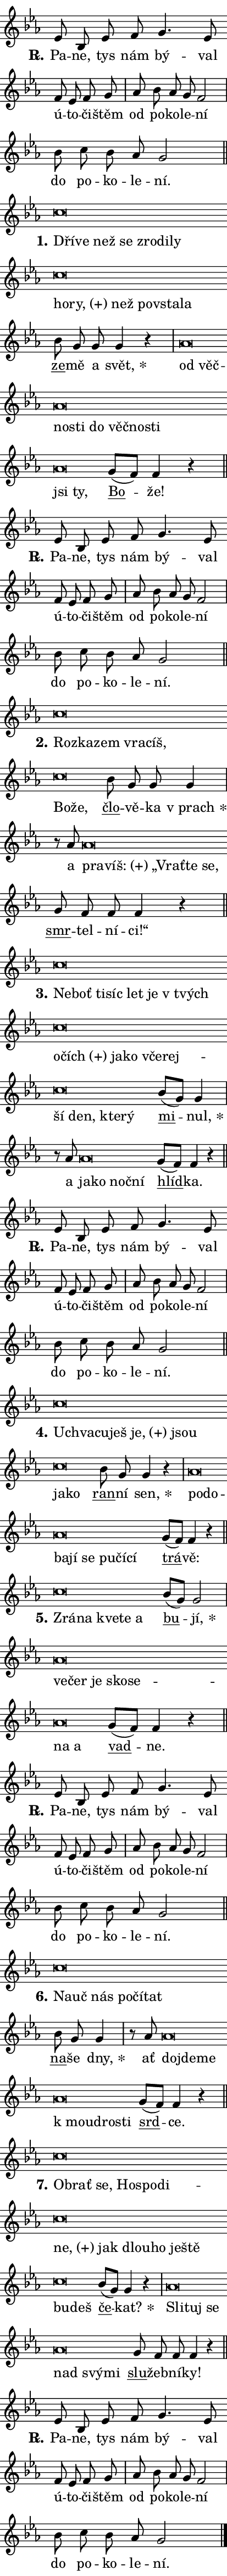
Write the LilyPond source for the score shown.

\version "2.24.0"
\header { tagline = "" }
\paper {
  indent = 0\cm
  top-margin = 0\cm
  right-margin = 0\cm
  bottom-margin = 0\cm
  left-margin = 0\cm
  paper-width = 7\cm
  page-breaking = #ly:one-page-breaking
  system-system-spacing.basic-distance = #11
  score-system-spacing.basic-distance = #11
  ragged-last = ##f
}


%% Author: Thomas Morley
%% https://lists.gnu.org/archive/html/lilypond-user/2020-05/msg00002.html
#(define (line-position grob)
"Returns position of @var[grob} in current system:
   @code{'start}, if at first time-step
   @code{'end}, if at last time-step
   @code{'middle} otherwise
"
  (let* ((col (ly:item-get-column grob))
         (ln (ly:grob-object col 'left-neighbor))
         (rn (ly:grob-object col 'right-neighbor))
         (col-to-check-left (if (ly:grob? ln) ln col))
         (col-to-check-right (if (ly:grob? rn) rn col))
         (break-dir-left
           (and
             (ly:grob-property col-to-check-left 'non-musical #f)
             (ly:item-break-dir col-to-check-left)))
         (break-dir-right
           (and
             (ly:grob-property col-to-check-right 'non-musical #f)
             (ly:item-break-dir col-to-check-right))))
        (cond ((eqv? 1 break-dir-left) 'start)
              ((eqv? -1 break-dir-right) 'end)
              (else 'middle))))

#(define (tranparent-at-line-position vctor)
  (lambda (grob)
  "Relying on @code{line-position} select the relevant enry from @var{vctor}.
Used to determine transparency,"
    (case (line-position grob)
      ((end) (not (vector-ref vctor 0)))
      ((middle) (not (vector-ref vctor 1)))
      ((start) (not (vector-ref vctor 2))))))

noteHeadBreakVisibility =
#(define-music-function (break-visibility)(vector?)
"Makes @code{NoteHead}s transparent relying on @var{break-visibility}"
#{
  \override NoteHead.transparent =
    #(tranparent-at-line-position break-visibility)
#})

#(define delete-ledgers-for-transparent-note-heads
  (lambda (grob)
    "Reads whether a @code{NoteHead} is transparent.
If so this @code{NoteHead} is removed from @code{'note-heads} from
@var{grob}, which is supposed to be @code{LedgerLineSpanner}.
As a result ledgers are not printed for this @code{NoteHead}"
    (let* ((nhds-array (ly:grob-object grob 'note-heads))
           (nhds-list
             (if (ly:grob-array? nhds-array)
                 (ly:grob-array->list nhds-array)
                 '()))
           ;; Relies on the transparent-property being done before
           ;; Staff.LedgerLineSpanner.after-line-breaking is executed.
           ;; This is fragile ...
           (to-keep
             (remove
               (lambda (nhd)
                 (ly:grob-property nhd 'transparent #f))
               nhds-list)))
      ;; TODO find a better method to iterate over grob-arrays, similiar
      ;; to filter/remove etc for lists
      ;; For now rebuilt from scratch
      (set! (ly:grob-object grob 'note-heads)  '())
      (for-each
        (lambda (nhd)
          (ly:pointer-group-interface::add-grob grob 'note-heads nhd))
        to-keep))))

hideNotes = {
  \noteHeadBreakVisibility #begin-of-line-visible
}
unHideNotes = {
  \noteHeadBreakVisibility #all-visible
}

% work-around for resetting accidentals
% https://lilypond.org/doc/v2.23/Documentation/notation/displaying-rhythms#unmetered-music
cadenzaMeasure = {
  \cadenzaOff
  \partial 1024 s1024
  \cadenzaOn
}

#(define-markup-command (accent layout props text) (markup?)
  "Underline accented syllable"
  (interpret-markup layout props
    #{\markup \override #'(offset . 4.3) \underline { #text }#}))

responsum = \markup \concat {
  "R" \hspace #-1.05 \path #0.1 #'((moveto 0 0.07) (lineto 0.9 0.8)) \hspace #0.05 "."
}

\layout {
    \context {
        \Staff
        \remove "Time_signature_engraver"
        \override LedgerLineSpanner.after-line-breaking = #delete-ledgers-for-transparent-note-heads
    }
    \context {
        \Voice {
            \override NoteHead.output-attributes = #'((class . "notehead"))
            \override Hairpin.height = #0.55
        }
    }
    \context {
        \Lyrics {
            \override StanzaNumber.output-attributes = #'((class . "stanzanumber"))
            \override LyricSpace.minimum-distance = #0.9
            \override LyricText.font-name = #"TeX Gyre Schola"
            \override LyricText.font-size = 1
            \override StanzaNumber.font-name = #"TeX Gyre Schola Bold"
            \override StanzaNumber.font-size = 1
        }
    }
}

% magnetic-lyrics.ily
%
%   written by
%     Jean Abou Samra <jean@abou-samra.fr>
%     Werner Lemberg <wl@gnu.org>
%
%   adapted by
%     Jiri Hon <jiri.hon@gmail.com>
%
% Version 2022-Apr-15

% https://www.mail-archive.com/lilypond-user@gnu.org/msg149350.html

#(define (Left_hyphen_pointer_engraver context)
   "Collect syllable-hyphen-syllable occurrences in lyrics and store
them in properties.  This engraver only looks to the left.  For
example, if the lyrics input is @code{foo -- bar}, it does the
following.

@itemize @bullet
@item
Set the @code{text} property of the @code{LyricHyphen} grob between
@q{foo} and @q{bar} to @code{foo}.

@item
Set the @code{left-hyphen} property of the @code{LyricText} grob with
text @q{foo} to the @code{LyricHyphen} grob between @q{foo} and
@q{bar}.
@end itemize

Use this auxiliary engraver in combination with the
@code{lyric-@/text::@/apply-@/magnetic-@/offset!} hook."
   (let ((hyphen #f)
         (text #f))
     (make-engraver
      (acknowledgers
       ((lyric-syllable-interface engraver grob source-engraver)
        (set! text grob)))
      (end-acknowledgers
       ((lyric-hyphen-interface engraver grob source-engraver)
        ;(when (not (grob::has-interface grob 'lyric-space-interface))
          (set! hyphen grob)));)
      ((stop-translation-timestep engraver)
       (when (and text hyphen)
         (ly:grob-set-object! text 'left-hyphen hyphen))
       (set! text #f)
       (set! hyphen #f)))))

#(define (lyric-text::apply-magnetic-offset! grob)
   "If the space between two syllables is less than the value in
property @code{LyricText@/.details@/.squash-threshold}, move the right
syllable to the left so that it gets concatenated with the left
syllable.

Use this function as a hook for
@code{LyricText@/.after-@/line-@/breaking} if the
@code{Left_@/hyphen_@/pointer_@/engraver} is active."
   (let ((hyphen (ly:grob-object grob 'left-hyphen #f)))
     (when hyphen
       (let ((left-text (ly:spanner-bound hyphen LEFT)))
         (when (grob::has-interface left-text 'lyric-syllable-interface)
           (let* ((common (ly:grob-common-refpoint grob left-text X))
                  (this-x-ext (ly:grob-extent grob common X))
                  (left-x-ext
                   (begin
                     ;; Trigger magnetism for left-text.
                     (ly:grob-property left-text 'after-line-breaking)
                     (ly:grob-extent left-text common X)))
                  ;; `delta` is the gap width between two syllables.
                  (delta (- (interval-start this-x-ext)
                            (interval-end left-x-ext)))
                  (details (ly:grob-property grob 'details))
                  (threshold (assoc-get 'squash-threshold details 0.2)))
             (when (< delta threshold)
               (let* (;; We have to manipulate the input text so that
                      ;; ligatures crossing syllable boundaries are not
                      ;; disabled.  For languages based on the Latin
                      ;; script this is essentially a beautification.
                      ;; However, for non-Western scripts it can be a
                      ;; necessity.
                      (lt (ly:grob-property left-text 'text))
                      (rt (ly:grob-property grob 'text))
                      (is-space (grob::has-interface hyphen 'lyric-space-interface))
                      (space (if is-space " " ""))
                      (space-markup (grob-interpret-markup grob " "))
                      (space-size (interval-length (ly:stencil-extent space-markup X)))
                      (extra-delta (if is-space space-size 0))
                      ;; Append new syllable.
                      (ltrt-space (if (and (string? lt) (string? rt))
                                (string-append lt space rt)
                                (make-concat-markup (list lt space rt))))
                      ;; Right-align `ltrt` to the right side.
                      (ltrt-space-markup (grob-interpret-markup
                               grob
                               (make-translate-markup
                                (cons (interval-length this-x-ext) 0)
                                (make-right-align-markup ltrt-space)))))
                 (begin
                   ;; Don't print `left-text`.
                   (ly:grob-set-property! left-text 'stencil #f)
                   ;; Set text and stencil (which holds all collected
                   ;; syllables so far) and shift it to the left.
                   (ly:grob-set-property! grob 'text ltrt-space)
                   (ly:grob-set-property! grob 'stencil ltrt-space-markup)
                   (ly:grob-translate-axis! grob (- (- delta extra-delta)) X))))))))))


#(define (lyric-hyphen::displace-bounds-first grob)
   ;; Make very sure this callback isn't triggered too early.
   (let ((left (ly:spanner-bound grob LEFT))
         (right (ly:spanner-bound grob RIGHT)))
     (ly:grob-property left 'after-line-breaking)
     (ly:grob-property right 'after-line-breaking)
     (ly:lyric-hyphen::print grob)))

squashThreshold = #0.4

\layout {
  \context {
    \Lyrics
    \consists #Left_hyphen_pointer_engraver
    \override LyricText.after-line-breaking =
      #lyric-text::apply-magnetic-offset!
    \override LyricHyphen.stencil = #lyric-hyphen::displace-bounds-first
    \override LyricText.details.squash-threshold = \squashThreshold
    \override LyricHyphen.minimum-distance = 0
    \override LyricHyphen.minimum-length = \squashThreshold
  }
}

squash = \override LyricText.details.squash-threshold = 9999
unSquash = \override LyricText.details.squash-threshold = \squashThreshold

left = \override LyricText.self-alignment-X = #LEFT
unLeft = \revert LyricText.self-alignment-X

starOffset = #(lambda (grob) 
                (let ((x_offset (ly:self-alignment-interface::aligned-on-x-parent grob)))
                  (if (= x_offset 0) 0 (+ x_offset 1.2))))

star = #(define-music-function (syllable)(string?)
"Append star separator at the end of a syllable"
#{
  \once \override LyricText.X-offset = #starOffset
  \lyricmode { \markup {
    #syllable
    \override #'((font-name . "TeX Gyre Schola Bold")) \hspace #0.2 \lower #0.65 \larger "*"
  } }
#})

starAccent = #(define-music-function (syllable)(string?)
"Append star separator at the end of a syllable and make accent"
#{
  \once \override LyricText.X-offset = #starOffset
  \lyricmode { \markup {
    \accent #syllable
    \override #'((font-name . "TeX Gyre Schola Bold")) \hspace #0.2 \lower #0.65 \larger "*"
  } }
#})

breath = #(define-music-function (syllable)(string?)
"Append breathing indicator at the end of a syllable"
#{
  \lyricmode { \markup { #syllable "+" } }
#})

optionalBreath = #(define-music-function (syllable)(string?)
"Append optional breathing indicator at the end of a syllable"
#{
  \lyricmode { \markup { #syllable "(+)" } }
#})


\score {
    <<
        \new Voice = "melody" { \cadenzaOn \key es \major \relative { es'8 bes es f g4. es8 \bar "" f es f g \cadenzaMeasure \bar "|" as bes as g f2 \cadenzaMeasure \bar "|" bes8 c bes as g2 \cadenzaMeasure \bar "||" \break } }
        \new Lyrics \lyricsto "melody" { \lyricmode { \set stanza = \responsum
Pa -- ne, tys nám bý -- val ú -- to -- či -- štěm od po -- ko -- le -- ní do po -- ko -- le -- ní. } }
    >>
    \layout {}
}

\score {
    <<
        \new Voice = "melody" { \cadenzaOn \key es \major \relative { c''\breve*1/16 \hideNotes \breve*1/16 \bar "" \breve*1/16 \bar "" \breve*1/16 \bar "" \breve*1/16 \bar "" \breve*1/16 \bar "" \breve*1/16 \bar "" \breve*1/16 \bar "" \breve*1/16 \bar "" \breve*1/16 \bar "" \breve*1/16 \bar "" \breve*1/16 \breve*1/16 \bar "" \unHideNotes \bar "" bes8 g g g4 r \cadenzaMeasure \bar "|" as\breve*1/16 \hideNotes \breve*1/16 \bar "" \breve*1/16 \bar "" \breve*1/16 \bar "" \breve*1/16 \bar "" \breve*1/16 \bar "" \breve*1/16 \bar "" \breve*1/16 \bar "" \breve*1/16 \breve*1/16 \bar "" \unHideNotes \bar "" g8[( f)] f4 r \cadenzaMeasure \bar "||" \break } }
        \new Lyrics \lyricsto "melody" { \lyricmode { \set stanza = "1."
\left Dří -- \squash ve než se zro -- di -- ly ho -- \optionalBreath ry, než po -- vsta -- la \unLeft \unSquash \markup \accent ze -- mě a \star svět, \left od \squash věč -- no -- sti do věč -- no -- sti jsi ty, \unLeft \unSquash \markup \accent Bo -- že! } }
    >>
    \layout {}
}

\score {
    <<
        \new Voice = "melody" { \cadenzaOn \key es \major \relative { es'8 bes es f g4. es8 \bar "" f es f g \cadenzaMeasure \bar "|" as bes as g f2 \cadenzaMeasure \bar "|" bes8 c bes as g2 \cadenzaMeasure \bar "||" \break } }
        \new Lyrics \lyricsto "melody" { \lyricmode { \set stanza = \responsum
Pa -- ne, tys nám bý -- val ú -- to -- či -- štěm od po -- ko -- le -- ní do po -- ko -- le -- ní. } }
    >>
    \layout {}
}

\score {
    <<
        \new Voice = "melody" { \cadenzaOn \key es \major \relative { c''\breve*1/16 \hideNotes \breve*1/16 \bar "" \breve*1/16 \bar "" \breve*1/16 \bar "" \breve*1/16 \bar "" \breve*1/16 \breve*1/16 \bar "" \unHideNotes \bar "" bes8 g g g4 \cadenzaMeasure \bar "|" r8 as8 as\breve*1/16 \hideNotes \breve*1/16 \bar "" \breve*1/16 \bar "" \breve*1/16 \breve*1/16 \bar "" \unHideNotes \bar "" g8 f f f4 r \cadenzaMeasure \bar "||" \break } }
        \new Lyrics \lyricsto "melody" { \lyricmode { \set stanza = "2."
\left Roz -- \squash ka -- zem vra -- cíš, Bo -- že, \unLeft \unSquash \markup \accent člo -- vě -- ka \star "v prach" a \left pra -- \squash \optionalBreath víš: „Vrať -- te se, \unLeft \unSquash \markup \accent smr -- tel -- ní -- ci!“ } }
    >>
    \layout {}
}

\score {
    <<
        \new Voice = "melody" { \cadenzaOn \key es \major \relative { c''\breve*1/16 \hideNotes \breve*1/16 \bar "" \breve*1/16 \bar "" \breve*1/16 \bar "" \breve*1/16 \bar "" \breve*1/16 \bar "" \breve*1/16 \bar "" \breve*1/16 \bar "" \breve*1/16 \bar "" \breve*1/16 \bar "" \breve*1/16 \bar "" \breve*1/16 \bar "" \breve*1/16 \bar "" \breve*1/16 \bar "" \breve*1/16 \bar "" \breve*1/16 \breve*1/16 \bar "" \unHideNotes \bar "" bes8[( g)] g4 \cadenzaMeasure \bar "|" r8 as8 as\breve*1/16 \hideNotes \breve*1/16 \bar "" \breve*1/16 \breve*1/16 \bar "" \unHideNotes \bar "" g8[( f)] f4 r \cadenzaMeasure \bar "||" \break } }
        \new Lyrics \lyricsto "melody" { \lyricmode { \set stanza = "3."
\left Ne -- \squash boť ti -- síc let je "v tvých" o -- \optionalBreath čích ja -- ko vče -- rej -- ší den, kte -- rý \unLeft \unSquash \markup \accent mi -- \star nul, a \left ja -- \squash ko noč -- ní \unLeft \unSquash \markup \accent hlíd -- ka. } }
    >>
    \layout {}
}

\score {
    <<
        \new Voice = "melody" { \cadenzaOn \key es \major \relative { es'8 bes es f g4. es8 \bar "" f es f g \cadenzaMeasure \bar "|" as bes as g f2 \cadenzaMeasure \bar "|" bes8 c bes as g2 \cadenzaMeasure \bar "||" \break } }
        \new Lyrics \lyricsto "melody" { \lyricmode { \set stanza = \responsum
Pa -- ne, tys nám bý -- val ú -- to -- či -- štěm od po -- ko -- le -- ní do po -- ko -- le -- ní. } }
    >>
    \layout {}
}

\score {
    <<
        \new Voice = "melody" { \cadenzaOn \key es \major \relative { c''\breve*1/16 \hideNotes \breve*1/16 \bar "" \breve*1/16 \bar "" \breve*1/16 \bar "" \breve*1/16 \bar "" \breve*1/16 \breve*1/16 \bar "" \unHideNotes \bar "" bes8 g g4 r \cadenzaMeasure \bar "|" as\breve*1/16 \hideNotes \breve*1/16 \bar "" \breve*1/16 \bar "" \breve*1/16 \bar "" \breve*1/16 \bar "" \breve*1/16 \bar "" \breve*1/16 \breve*1/16 \bar "" \unHideNotes \bar "" g8[( f)] f4 r \cadenzaMeasure \bar "||" \break } }
        \new Lyrics \lyricsto "melody" { \lyricmode { \set stanza = "4."
\left Uchva -- \squash cu -- ješ \optionalBreath je, jsou ja -- ko \unLeft \unSquash \markup \accent ran -- ní \star sen, \left po -- \squash do -- ba -- jí se pu -- čí -- cí \unLeft \unSquash \markup \accent trá -- vě: } }
    >>
    \layout {}
}

\score {
    <<
        \new Voice = "melody" { \cadenzaOn \key es \major \relative { c''\breve*1/16 \hideNotes \breve*1/16 \bar "" \breve*1/16 \bar "" \breve*1/16 \breve*1/16 \bar "" \unHideNotes \bar "" bes8[( g)] g2 \cadenzaMeasure \bar "|" as\breve*1/16 \hideNotes \breve*1/16 \bar "" \breve*1/16 \bar "" \breve*1/16 \bar "" \breve*1/16 \bar "" \breve*1/16 \breve*1/16 \bar "" \unHideNotes \bar "" g8[( f)] f4 r \cadenzaMeasure \bar "||" \break } }
        \new Lyrics \lyricsto "melody" { \lyricmode { \set stanza = "5."
\left Zrá -- \squash na kve -- te a \unLeft \unSquash \markup \accent bu -- \star jí, \left ve -- \squash čer je sko -- se -- na a \unLeft \unSquash \markup \accent vad -- ne. } }
    >>
    \layout {}
}

\score {
    <<
        \new Voice = "melody" { \cadenzaOn \key es \major \relative { es'8 bes es f g4. es8 \bar "" f es f g \cadenzaMeasure \bar "|" as bes as g f2 \cadenzaMeasure \bar "|" bes8 c bes as g2 \cadenzaMeasure \bar "||" \break } }
        \new Lyrics \lyricsto "melody" { \lyricmode { \set stanza = \responsum
Pa -- ne, tys nám bý -- val ú -- to -- či -- štěm od po -- ko -- le -- ní do po -- ko -- le -- ní. } }
    >>
    \layout {}
}

\score {
    <<
        \new Voice = "melody" { \cadenzaOn \key es \major \relative { c''\breve*1/16 \hideNotes \breve*1/16 \bar "" \breve*1/16 \bar "" \breve*1/16 \bar "" \breve*1/16 \breve*1/16 \bar "" \unHideNotes \bar "" bes8 g g4 \cadenzaMeasure \bar "|" r8 as8 as\breve*1/16 \hideNotes \breve*1/16 \bar "" \breve*1/16 \bar "" \breve*1/16 \bar "" \breve*1/16 \breve*1/16 \bar "" \unHideNotes \bar "" g8[( f)] f4 r \cadenzaMeasure \bar "||" \break } }
        \new Lyrics \lyricsto "melody" { \lyricmode { \set stanza = "6."
\left Na -- \squash uč nás po -- čí -- tat \unLeft \unSquash \markup \accent na -- še \star dny, ať \left do -- \squash jde -- me "k mou" -- dro -- sti \unLeft \unSquash \markup \accent srd -- ce. } }
    >>
    \layout {}
}

\score {
    <<
        \new Voice = "melody" { \cadenzaOn \key es \major \relative { c''\breve*1/16 \hideNotes \breve*1/16 \bar "" \breve*1/16 \bar "" \breve*1/16 \bar "" \breve*1/16 \bar "" \breve*1/16 \bar "" \breve*1/16 \bar "" \breve*1/16 \bar "" \breve*1/16 \bar "" \breve*1/16 \bar "" \breve*1/16 \bar "" \breve*1/16 \bar "" \breve*1/16 \breve*1/16 \bar "" \unHideNotes \bar "" bes8[( g)] g4 r \cadenzaMeasure \bar "|" as\breve*1/16 \hideNotes \breve*1/16 \bar "" \breve*1/16 \bar "" \breve*1/16 \bar "" \breve*1/16 \breve*1/16 \bar "" \unHideNotes \bar "" g8 f f f4 r \cadenzaMeasure \bar "||" \break } }
        \new Lyrics \lyricsto "melody" { \lyricmode { \set stanza = "7."
\left O -- \squash brať se, Ho -- spo -- di -- \optionalBreath ne, jak dlou -- ho je -- ště bu -- deš \unLeft \unSquash \markup \accent če -- \star kat? \left Sli -- \squash tuj se nad svý -- mi \unLeft \unSquash \markup \accent slu -- žeb -- ní -- ky! } }
    >>
    \layout {}
}

\score {
    <<
        \new Voice = "melody" { \cadenzaOn \key es \major \relative { es'8 bes es f g4. es8 \bar "" f es f g \cadenzaMeasure \bar "|" as bes as g f2 \cadenzaMeasure \bar "|" bes8 c bes as g2 \cadenzaMeasure \bar "||" \break } \bar "|." }
        \new Lyrics \lyricsto "melody" { \lyricmode { \set stanza = \responsum
Pa -- ne, tys nám bý -- val ú -- to -- či -- štěm od po -- ko -- le -- ní do po -- ko -- le -- ní. } }
    >>
    \layout {}
}
